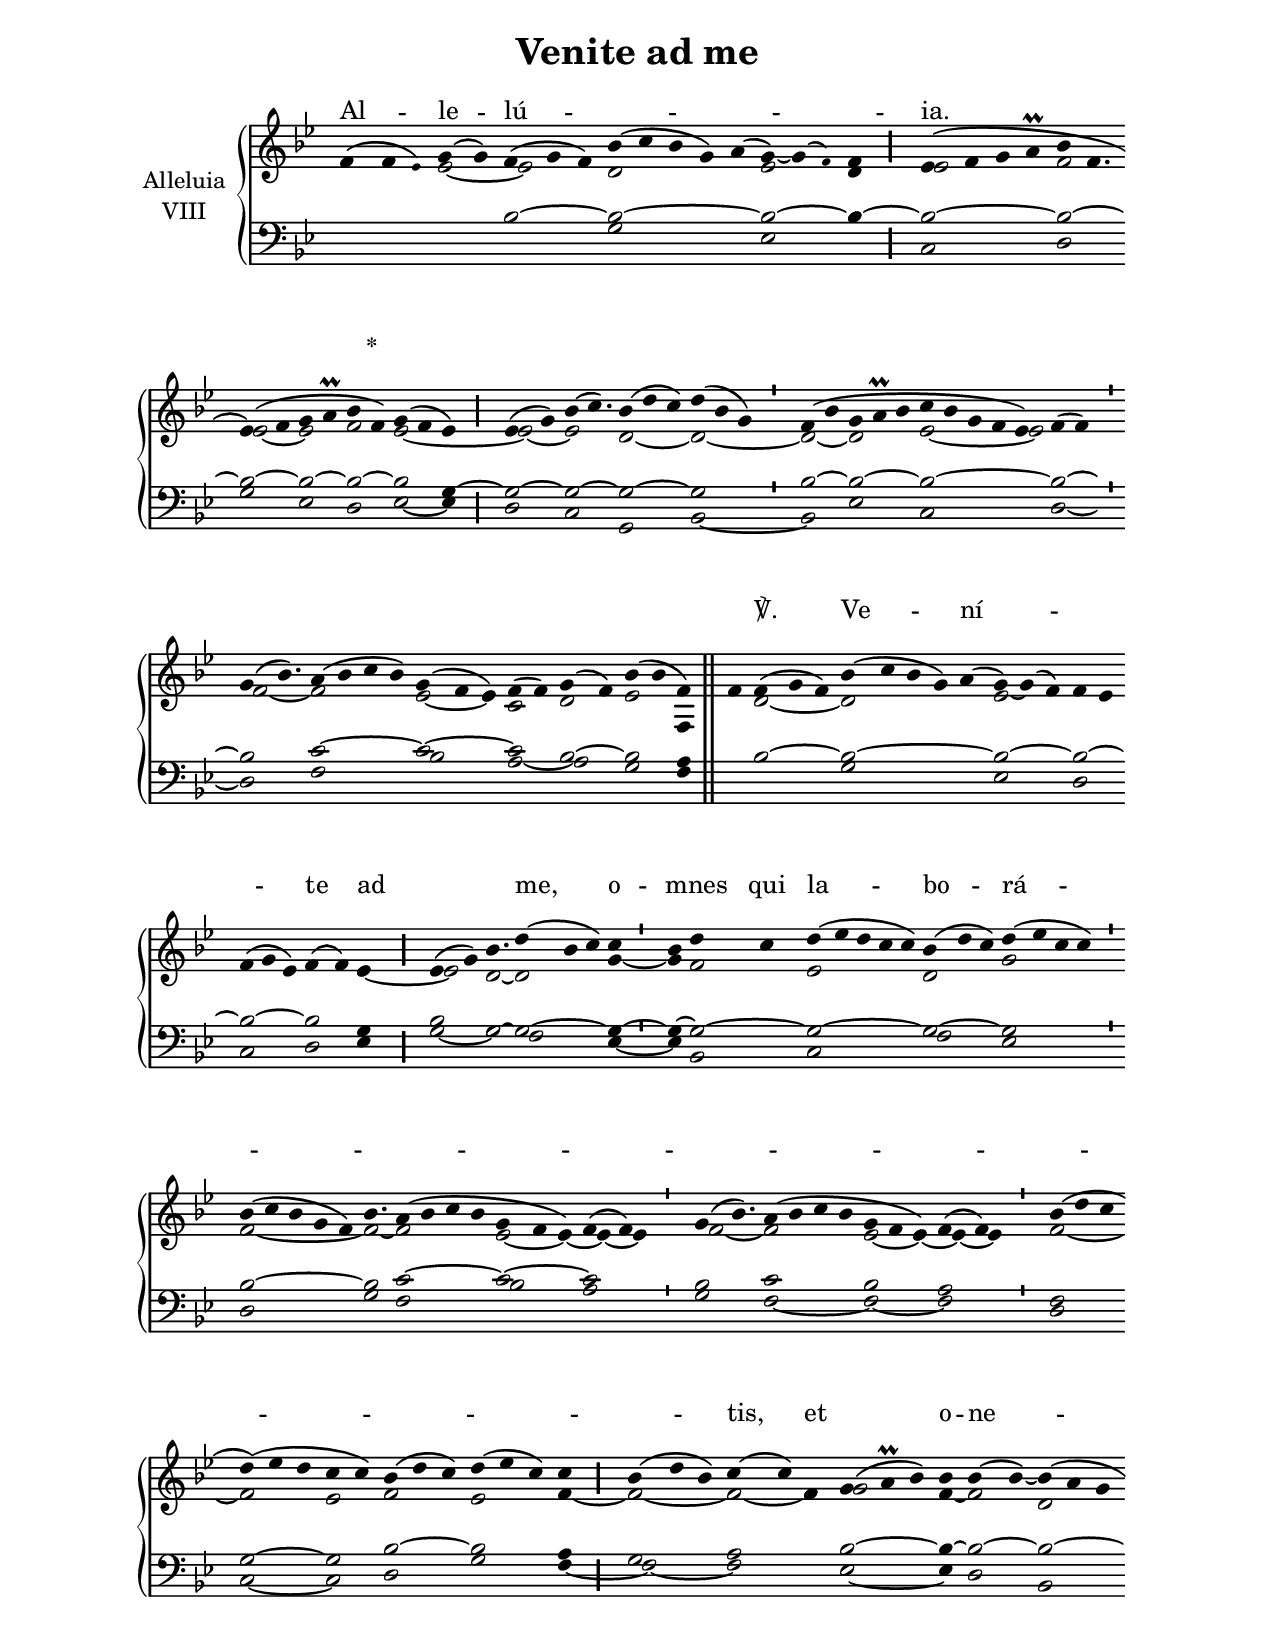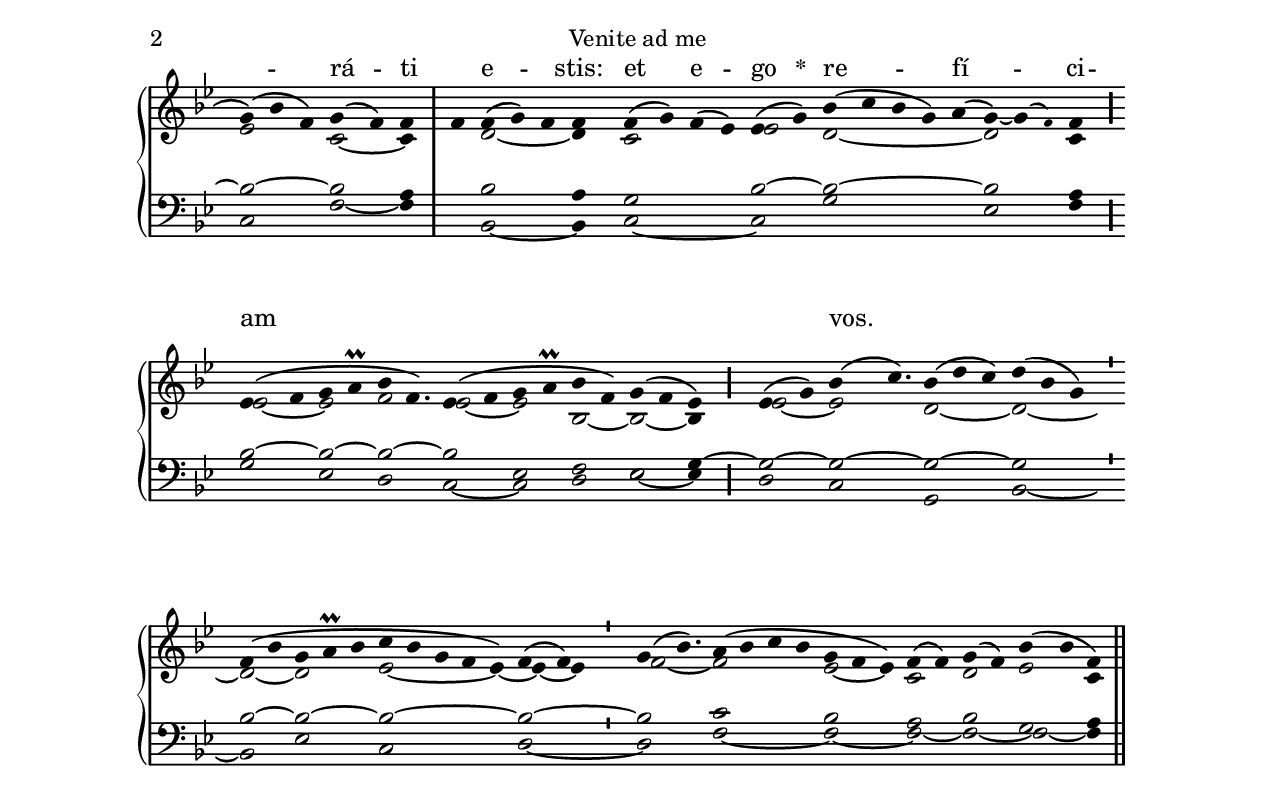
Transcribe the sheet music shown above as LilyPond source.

\version "2.18"
\include "gregorian.ly"
\include "noh2.ily"


%Page reference: page ii.139
%(volume.page)

global = {
 \key f \mixolydian
 \cadenzaOn 
}

\header {
  title = \markup \center-column {"Venite ad me" \vspace #1 }
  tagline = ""
  composer = ""
}

\paper {
 #(include-special-characters)
  oddHeaderMarkup = \markup \fill-line {
    \line {}
    \center-column {
      \on-the-fly #first-page     " "
      \on-the-fly #not-first-page "Venite ad me"
    }
    \line { \on-the-fly #print-page-number-check-first \fromproperty #'page:page-number-string }
  }
  evenHeaderMarkup = \markup \fill-line {
    \line { \on-the-fly #print-page-number-check-first \fromproperty #'page:page-number-string }
    \center-column { "Venite ad me" }
    \line {}
  }
}

chantText = \lyricmode {
Al -- le -- lú -- _ _ _ ia. 
\set stanza = " * " 
_ _ 
_ _ _ _ _ _ _ _ _ _ _ _ ℣. 
Ve -- ní -- _ _ _ te ad _ _ me, 
o -- _ mnes qui la -- bo -- rá -- _ _ _ _ _ _ _ _ _ _ _ _ tis, 
et _ o -- ne -- rá -- ti _ e -- _ stis: 
et e -- go 
\set stanza = " * " re -- fí -- ci -- am _ _ _ vos. 
_ _ _ 
_ _ _ _ _ _ _ _ _ _ _ }

chantMusic = {
\tieDown   f'4 ( f'4 \once \tweak #'font-size #-4 ees' ) g'4 ( g'4) f'4 ( g'4 f'4) bes'4 ( c''4 bes'4 g'4) a'4 ( g'4) ~ g'4 ( \once \tweak #'font-size #-4 f' ) f'4 \divisioMaior
 ees'4 ( f'4 g'4 a'\prall bes'4 f'4. \forceBreak
) ees'4 ( f'4 g'4 a'\prall bes'4 f'4) g'4 ( f'4 ees'4) \divisioMaior
 ees'4 ( g'4) bes'4 ( c''4.) bes'4 ( d''4 c''4) d''4 ( bes'4 g'4) \divisioMinima
 f'4 ( bes'4 g'4 a'\prall bes'4 c''4 bes'4 g'4 f'4 ees'4) f'4 ( f'4) \divisioMinima \forceBreak

 g'4 ( bes'4.) a'4 ( bes'4 c''4 bes'4) g'4 ( f'4 ees'4) f'4 ( f'4) g'4 ( f'4) bes'4 ( bes'4 f'4) \finalis
 f'4 f'4 ( g'4 f'4) bes'4 ( c''4 bes'4 g'4) a'4 ( g'4) ~ g'4 ( f'4) f'4 ees'4 \forceBreak
 f'4 ( g'4 ees'4) f'4 ( f'4) ees'4 \divisioMaior
 ees'4 ( g'4) bes'4. d''4 ( bes'4 c''4) c''4 \divisioMinima
 bes'4 d''4 c''4 d''4 ( ees''4 d''4 c''4 c''4) bes'4 ( d''4 c''4) d''4 ( ees''4 c''4 c''4) \divisioMinima \forceBreak

 bes'4 ( c''4 bes'4 g'4 f'4) bes'4. a'4 ( bes'4 c''4 bes'4 g'4 f'4 ees'4) f'4 ( f'4) \divisioMinima
 g'4 ( bes'4.) a'4 ( bes'4 c''4 bes'4 g'4 f'4 ees'4) f'4 ( f'4) \divisioMinima
 bes'4 ( d''4 c''4 \forceBreak
) d''4 ( ees''4 d''4 c''4 c''4) bes'4 ( d''4 c''4) d''4 ( ees''4 c''4) c''4 \divisioMaior
 bes'4 ( d''4 bes'4) c''4 ( c''4) f'4 g'4 ( a'\prall bes'4) bes'4 bes'4 ( bes'4) ~ bes'4 ( a'4 g'4 \forceBreak
) g'4 ( bes'4 f'4) g'4 ( f'4) f'4 \divisioMaxima
 f'4 f'4 ( g'4) f'4  f'4 f'4 ( g'4) f'4 ( ees'4) ees'4 ( g'4) bes'4 ( c''4 bes'4 g'4) a'4 ( g'4) ~ g'4 ( \once \tweak #'font-size #-4 f' ) f'4 \divisioMaior \forceBreak

 ees'4 ( f'4 g'4 a'\prall bes'4 f'4.) ees'4 ( f'4 g'4 a'\prall bes'4 f'4) g'4 ( f'4 ees'4) \divisioMaior
 ees'4 ( g'4) bes'4 ( c''4.) bes'4 ( d''4 c''4) d''4 ( bes'4 g'4) \divisioMinima \forceBreak

 f'4 ( bes'4 g'4 a'\prall bes'4 c''4 bes'4 g'4 f'4 ees'4) f'4 ( f'4) \divisioMinima
 g'4 ( bes'4.) a'4 ( bes'4 c''4 bes'4 g'4 f'4 ees'4) f'4 ( f'4) g'4 ( f'4) bes'4 ( bes'4 f'4) \finalis

}

altoMusic = {
r2*3/2 ees'2 ~ ees'2*3/2 d'2*5/2 ees'2*3/2 d'4 \divisioMaior
ees'2*4/2 f'2*5/4 ees'2 ~ ees'2 f'2 ees'2*3/2 ~ \divisioMaior
ees'2 ~ ees'2*5/4 d'2*3/2 ~ d'2*3/2 ~ \divisioMinima
d'2 ~ d'2*3/2 ees'2*4/2 ~ ees'2*3/2 \divisioMinima
f'2*5/4 ~ f'2*4/2 ees'2 ~ ees'4 c'2 d'2 ees'2 f4 \finalis
r4 d'2*3/2 ~ d'2*5/2 ees'2 r2*8/2 ees'4 ~ \divisioMaior
ees'2 d'2*3/4 ~ d'2*3/2 g'4 ~ \divisioMinima
g'4 f'2 ees'2*5/2 d'2*3/2 g'2*4/2 \divisioMinima
f'2*5/2 ~ f'2*3/4 ~ f'2*4/2 ees'2 ~ ees'4 ~ ees'4 ~ ees'4 \divisioMinima
f'2*5/4 ~ f'2*4/2 ees'2 ~ ees'4 ~ ees'4 ~ ees'4 \divisioMinima
f'2*3/2 ~ f'2*3/2 ees'2 f'2*3/2 ees'2*3/2 f'4 ~ \divisioMaior
f'2*3/2 ~ f'2 ~ f'4 g'2*3/2 f'4 ~ f'2 d'2*3/2 ees'2*3/2 c'2 ~ c'4 \divisioMaxima
r4 d'2*3/2 ~ d'4 c'2*4/2 ees'2 d'2*5/2 ~ d'2*3/2 c'4 \divisioMaior
ees'2 ~ ees'2 f'2*5/4 ees'2 ~ ees'2 bes2 ~ bes2 ~ bes4 \divisioMaior
ees'2 ~ ees'2*5/4 d'2*3/2 ~ d'2*3/2 ~ \divisioMinima
d'2 ~ d'2*3/2 ees'2*4/2 ~ ees'4 ~ ees'4 ~ ees'4 \divisioMinima
f'2*5/4 ~ f'2*4/2 ees'2 ~ ees'4 c'2 d'2 ees'2 c'4 \finalis
}

tenorMusic = {
r2*5/2 bes2*3/2 ~ bes2*5/2 ~ bes2*3/2 ~ bes4 ~ \divisioMaior
bes2*4/2 ~ bes2*5/4 ~ bes2 ~ bes2 ~ bes2 ~ bes2 g4 ~ \divisioMaior
g2 ~ g2*5/4 ~ g2*3/2 ~ g2*3/2 \divisioMinima
bes2 ~ bes2*3/2 ~ bes2*5/2 ~ bes2 ~ \divisioMinima
bes2*5/4 c'2*4/2 ~ c'2*3/2 ~ c'2 bes2 ~ bes2 a4 \finalis
r4 bes2*3/2 ~ bes2*5/2 ~ bes2*3/2 ~ bes2 ~ bes2*3/2 ~ bes2 g4 \divisioMaior
bes2 g2*3/4 ~ g2*3/2 ~ g4 ~ \divisioMinima
g4 ~ g2 ~ g2*5/2 ~ g2*3/2 ~ g2*4/2 \divisioMinima
bes2*5/2 ~ bes2*3/4 c'2*4/2 ~ c'2*3/2 ~ c'2 \divisioMinima
bes2*5/4 c'2*4/2 bes2*3/2 a2 \divisioMinima
f2*3/2 g2*3/2 ~ g2 bes2*3/2 ~ bes2*3/2 a4 \divisioMaior
g2*3/2 a2*3/2 bes2*3/2 ~ bes4 ~ bes2 ~ bes2*3/2 ~ bes2*3/2 ~ bes2 a4 \divisioMaxima
r4 bes2*3/2 a4 g2*4/2 bes2 ~ bes2*5/2 ~ bes2*3/2 a4 \divisioMaior
bes2 ~ bes2 ~ bes2*5/4 ~ bes2 ees2 f2 ees2 g4 ~ \divisioMaior
g2 ~ g2*5/4 ~ g2*3/2 ~ g2*3/2 \divisioMinima
bes2 ~ bes2*3/2 ~ bes2*5/2 ~ bes2 ~ \divisioMinima
bes2*5/4 c'2*4/2 bes2*3/2 a2 bes2 g2 a4 \finalis
}

bassMusic = {
r2*8/2 g2*5/2 ees2*3/2 bes4 \divisioMaior
c2*4/2 d2*5/4 g2 ees2 d2 ees2 ~ ees4 \divisioMaior
d2 c2*5/4 g,2*3/2 bes,2*3/2 ~ \divisioMinima
bes,2 ees2*3/2 c2*5/2 d2 ~ \divisioMinima
d2*5/4 f2*4/2 bes2*3/2 a2 ~ a2 g2 f4 \finalis
r2*4/2 g2*5/2 ees2*3/2 d2 c2*3/2 d2 ees4 \divisioMaior
g2 ~ g2*3/4 f2*3/2 ees4 ~ \divisioMinima
ees4 bes,2 c2*5/2 f2*3/2 ees2*4/2 \divisioMinima
d2*5/2 g2*3/4 f2*4/2 bes2*3/2 a2 \divisioMinima
g2*5/4 f2*4/2 ~ f2*3/2 ~ f2 \divisioMinima
d2*3/2 c2*3/2 ~ c2 d2*3/2 g2*3/2 f4 ~ \divisioMaior
f2*3/2 ~ f2*3/2 ees2*3/2 ~ ees4 d2 bes,2*3/2 c2*3/2 f2 ~ f4 \divisioMaxima
r4 bes,2*3/2 ~ bes,4 c2*4/2 ~ c2 g2*5/2 ees2*3/2 f4 \divisioMaior
g2 ees2 d2*5/4 c2 ~ c2 d2 ees2 ~ ees4 \divisioMaior
d2 c2*5/4 g,2*3/2 bes,2*3/2 ~ \divisioMinima
bes,2 ees2*3/2 c2*5/2 d2 ~ \divisioMinima
d2*5/4 f2*4/2 ~ f2*3/2 ~ f2 ~ f2 ~ f2 ~ f4 \finalis
}

voiceLines = {
\voiceLineStyle


}

\score{
  <<
    \new GrandStaff <<
      \set GrandStaff.autoBeaming = ##f
      \set GrandStaff.instrumentName = \markup \center-column {
        "Alleluia"
        "VIII"
      }
      \new Staff = up <<
        \new Voice = "chant" {
          \voiceOne \global \chantMusic
        }
        \new Voice {
          \voiceTwo \global \altoMusic
        }
      >>

      \new Staff = down <<
        \clef bass
        \new Voice {
          \voiceOne \global \tenorMusic
        }
        \new Voice {
          \voiceTwo \global \bassMusic
        }
	\new Voice {
        \voiceThree \global \voiceLines
        }
      >>
    >>
    \new Lyrics \lyricsto chant {
      \chantText
    }
  >>
  \layout{
  }
  \midi{
    \tempo 4 = 125
  }
}
